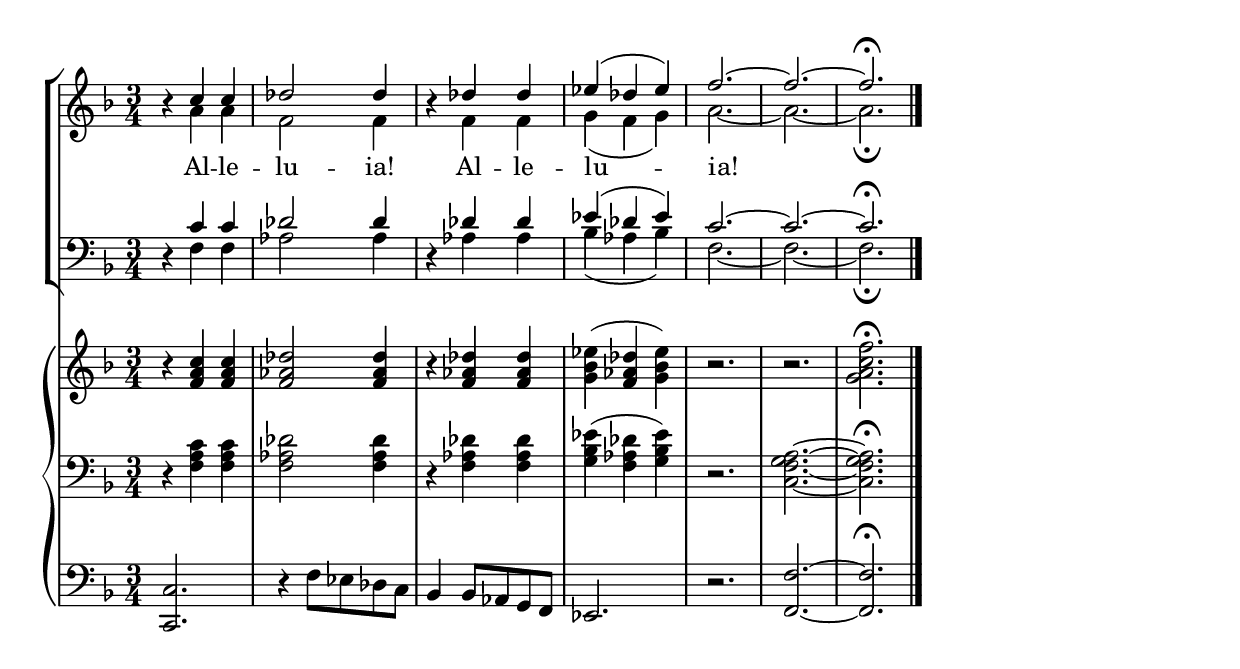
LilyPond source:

% Based on https://hymnary.org/page/fetch/CEL1997/303/high

\version "2.24.4"
\language "english"

\header {
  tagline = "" % Suppress "Music Engraving by Lilypond"
}

soprano = \relative c'' {
  \time 3/4
  \key f \major
  r4 c c | df2 df4 |
  r4 df df | ef( df ef) | f2.~ | f2.~ | f \fermata \bar "|."
}

alto = \relative a' {
  \key f \major
  r4 a a | f2 f4 |
  r4 f f | g( f g) | a2.~ | a2.~ | a \fermata
}

tenor = \relative c' {
  \clef bass
  \key f \major
  r4 c c | df2 df4 |
  r4 df df | ef( df ef) | c2.~ | c2.~ | c \fermata
}

bass = \relative f {
  \clef bass
  \key f \major
  r4 f f | af2 af4 |
  r4 af af | bf( af bf) | f2.~| f2.~ | f \fermata
}

organRight = \relative f' {
  \time 3/4
  \clef treble
  \key f \major
  r4 <f a c> <f a c> | <f af df>2 <f af df>4 |
  r4 <f af df> <f af df> | <g bf ef> (<f af df> <g bf ef>) | r2. | r2. | <g a c f> \fermata \bar "|."
}

organLeft = \relative f {
  \time 3/4
  \clef bass
  \key f \major
  r4 <f a c> <f a c> | <f af df>2 <f af df>4 |
  r4 <f af df> <f af df> | <g bf ef> (<f af df> <g bf ef>) | r2. | <c, f g a>2.~ | <c f g a> \fermata \bar "|."
}

pedal = \relative c {
  \time 3/4
  \clef bass
  \key f \major
  <c c,>2. | r4 f8 ef df c | bf4 bf8 af g f | ef2. | r2. | <f f'>2.~ | <f f'> \fermata \bar "|."
}

verseOne = \lyricmode {
  Al -- le -- lu -- ia!
  Al -- le -- lu -- ia!
}

\score {
  <<
    \new ChoirStaff <<
      \new Staff = "soprano" \with {
        \consists "Merge_rests_engraver"
      } <<
        \new Voice = "soprano" { \voiceOne \soprano }
        \new Lyrics \lyricsto soprano { \verseOne }
        \new Voice = "alto" { \voiceTwo \alto }
      >>
      \new Staff = "bass" \with {
        \consists "Merge_rests_engraver"
      } <<
        \new Voice = "tenor" { \voiceThree \tenor }
        \new Voice = "bass" { \voiceFour \bass }
      >>
    >>
    \new PianoStaff <<
      \new Staff = "organRight" { \organRight }
      \new Staff = "organLeft" { \organLeft }
      \new Staff = "pedal" { \pedal }
    >>
  >>
  \layout {
    indent = 0
    \context {
      \Score
      \omit BarNumber
    }
  }
}
